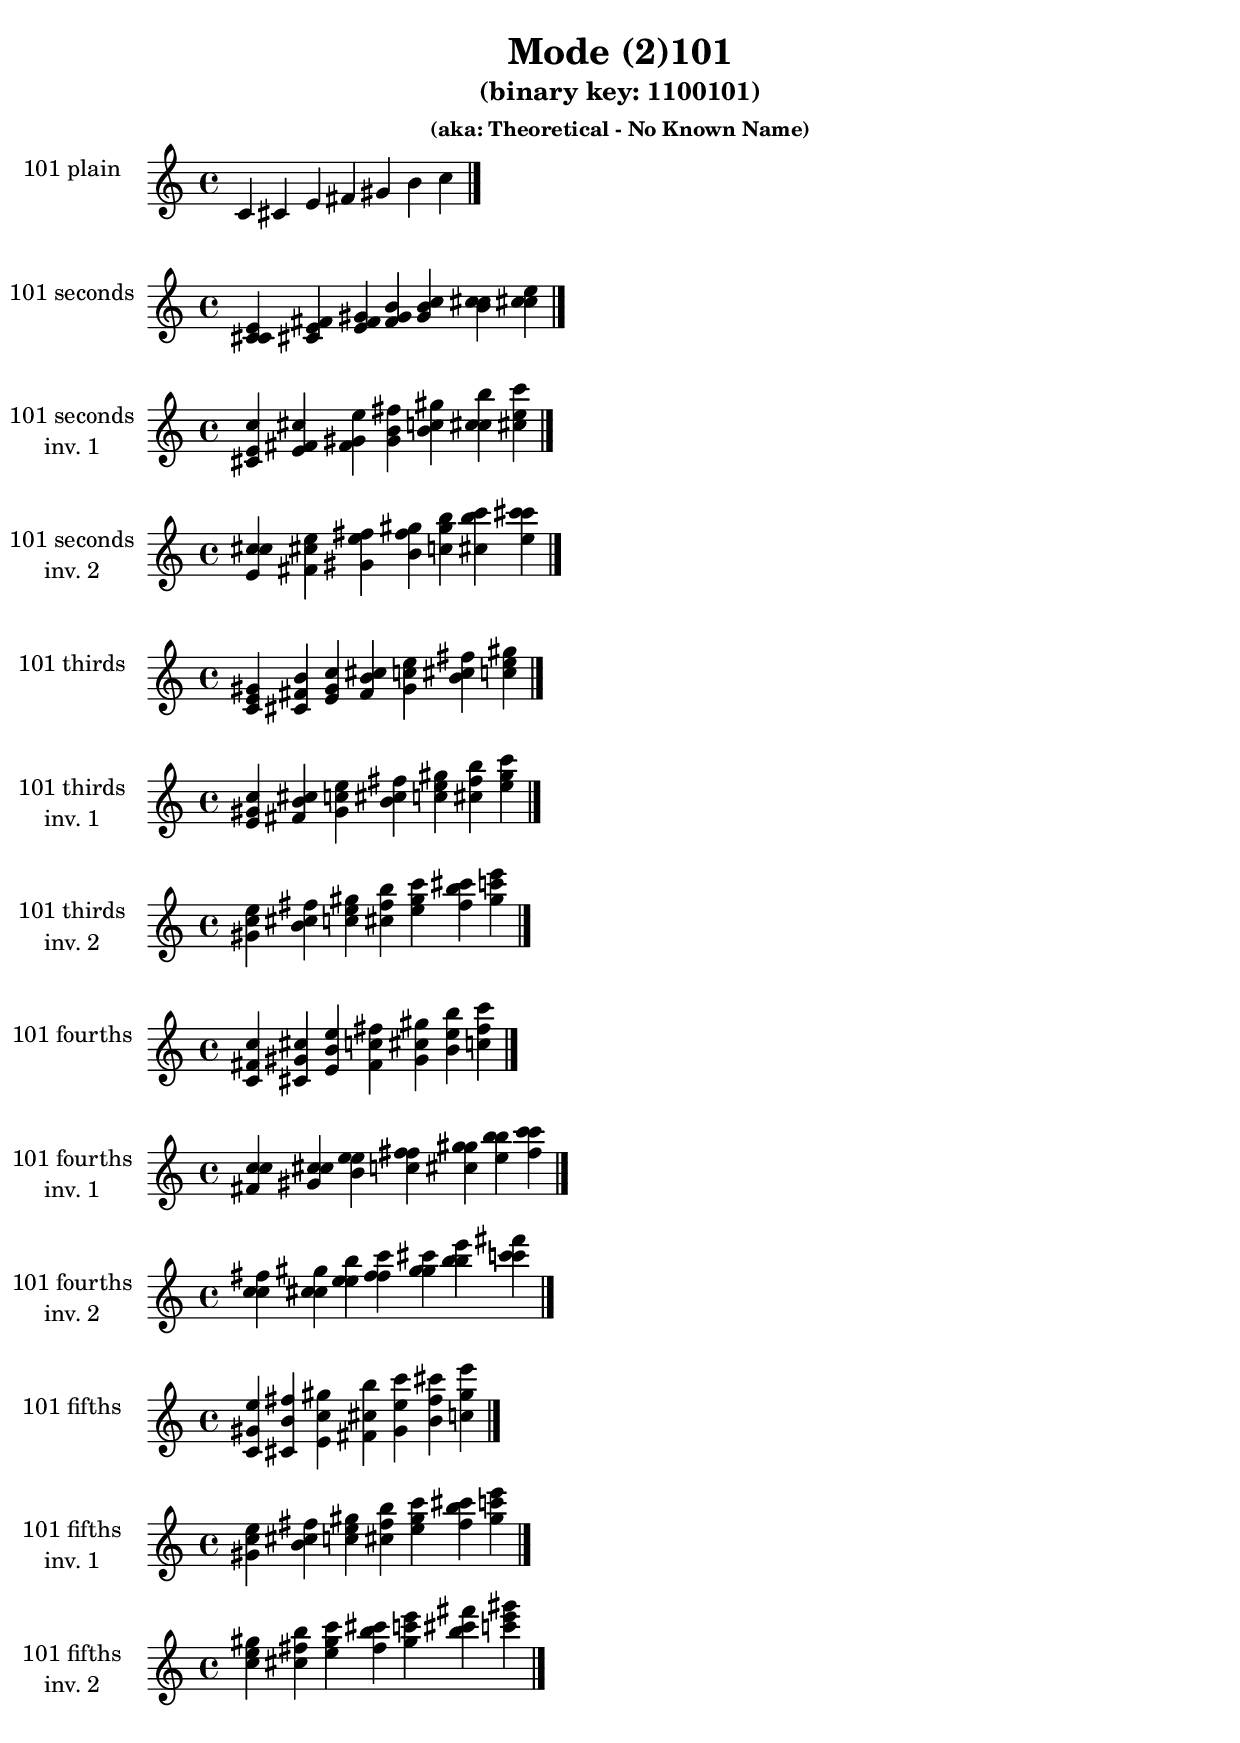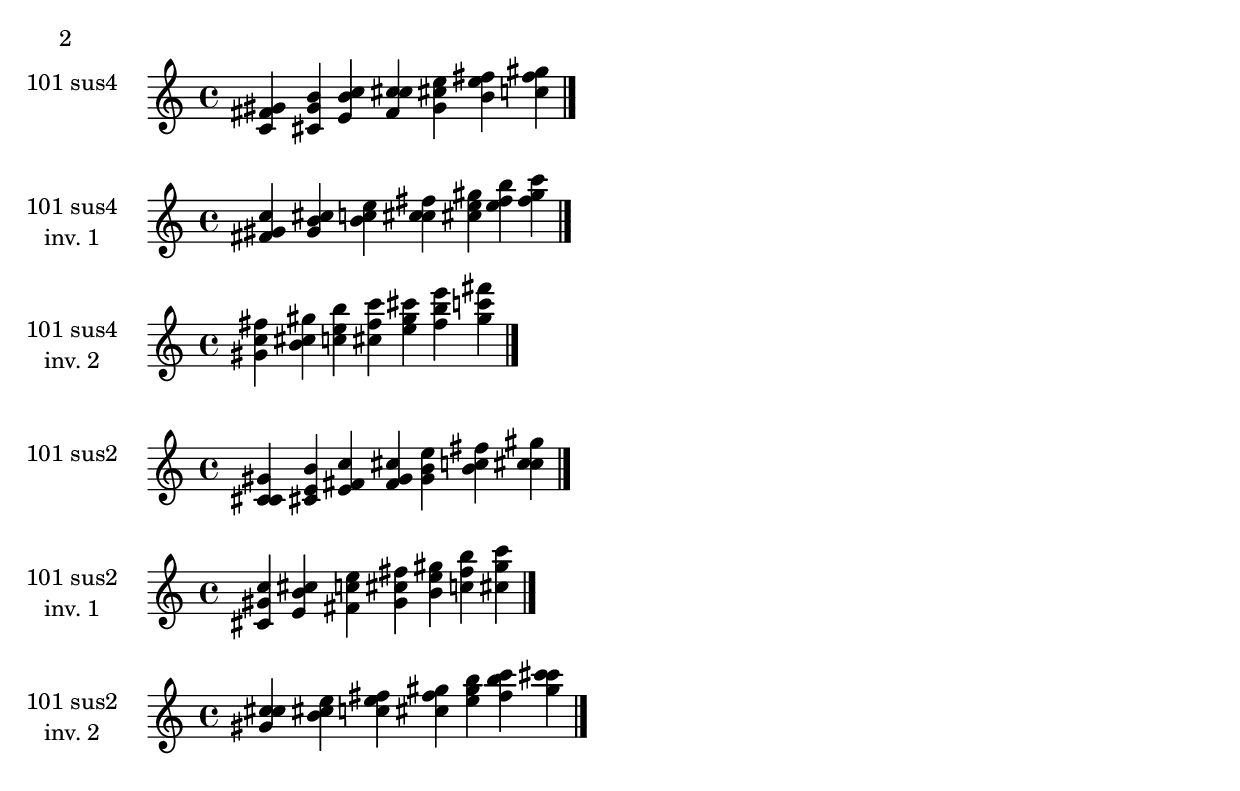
\version "2.19.0"

\header {
  title = "Mode (2)101"
  subtitle = "(binary key: 1100101)"
  subsubtitle = "(aka: Theoretical - No Known Name)"
 %% Remove default LilyPond tagline
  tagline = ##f
}

\paper {
  #(set-paper-size "a4")
}

global = {
  \key c \major
  \time 4/4
  \tempo 4=100
}

\book {
  \score {
    \new Staff \with {
      instrumentName =  \markup { \column {
         \hcenter-in #14 \line { 101 plain }
         \hcenter-in #14 \line {  } } }
      midiInstrument = "oboe"
    } { \accidentalStyle "default"
        \cadenzaOn c' cis' e' fis' gis' b' c''  \cadenzaOff \bar "|." }
    \layout { }
  }
  \score {
    \new Staff \with {
      instrumentName =  \markup { \column {
         \hcenter-in #14 \line { 101 seconds }
         \hcenter-in #14 \line {  } } }
      midiInstrument = "oboe"
    } { \accidentalStyle "default"
        \cadenzaOn <c' cis' e'> <cis' e' fis'> <e' fis' gis'> <fis' gis' b'> <gis' b' c''> <b' c'' cis''> <c'' cis'' e''>  \cadenzaOff \bar "|." }
    \layout { }
  }
  \score {
    \new Staff \with {
      instrumentName =  \markup { \column {
         \hcenter-in #14 \line { 101 seconds }
         \hcenter-in #14 \line { inv. 1 } } }
      midiInstrument = "oboe"
    } { \accidentalStyle "default"
        \cadenzaOn <cis' e' c''> <e' fis' cis''> <fis' gis' e''> <gis' b' fis''> <b' c'' gis''> <c'' cis'' b''> <cis'' e'' c'''>  \cadenzaOff \bar "|." }
    \layout { }
  }
  \score {
    \new Staff \with {
      instrumentName =  \markup { \column {
         \hcenter-in #14 \line { 101 seconds }
         \hcenter-in #14 \line { inv. 2 } } }
      midiInstrument = "oboe"
    } { \accidentalStyle "default"
        \cadenzaOn <e' c'' cis''> <fis' cis'' e''> <gis' e'' fis''> <b' fis'' gis''> <c'' gis'' b''> <cis'' b'' c'''> <e'' c''' cis'''>  \cadenzaOff \bar "|." }
    \layout { }
  }
  \score {
    \new Staff \with {
      instrumentName =  \markup { \column {
         \hcenter-in #14 \line { 101 thirds }
         \hcenter-in #14 \line {  } } }
      midiInstrument = "oboe"
    } { \accidentalStyle "default"
        \cadenzaOn <c' e' gis'> <cis' fis' b'> <e' gis' c''> <fis' b' cis''> <gis' c'' e''> <b' cis'' fis''> <c'' e'' gis''>  \cadenzaOff \bar "|." }
    \layout { }
  }
  \score {
    \new Staff \with {
      instrumentName =  \markup { \column {
         \hcenter-in #14 \line { 101 thirds }
         \hcenter-in #14 \line { inv. 1 } } }
      midiInstrument = "oboe"
    } { \accidentalStyle "default"
        \cadenzaOn <e' gis' c''> <fis' b' cis''> <gis' c'' e''> <b' cis'' fis''> <c'' e'' gis''> <cis'' fis'' b''> <e'' gis'' c'''>  \cadenzaOff \bar "|." }
    \layout { }
  }
  \score {
    \new Staff \with {
      instrumentName =  \markup { \column {
         \hcenter-in #14 \line { 101 thirds }
         \hcenter-in #14 \line { inv. 2 } } }
      midiInstrument = "oboe"
    } { \accidentalStyle "default"
        \cadenzaOn <gis' c'' e''> <b' cis'' fis''> <c'' e'' gis''> <cis'' fis'' b''> <e'' gis'' c'''> <fis'' b'' cis'''> <gis'' c''' e'''>  \cadenzaOff \bar "|." }
    \layout { }
  }
  \score {
    \new Staff \with {
      instrumentName =  \markup { \column {
         \hcenter-in #14 \line { 101 fourths }
         \hcenter-in #14 \line {  } } }
      midiInstrument = "oboe"
    } { \accidentalStyle "default"
        \cadenzaOn <c' fis' c''> <cis' gis' cis''> <e' b' e''> <fis' c'' fis''> <gis' cis'' gis''> <b' e'' b''> <c'' fis'' c'''>  \cadenzaOff \bar "|." }
    \layout { }
  }
  \score {
    \new Staff \with {
      instrumentName =  \markup { \column {
         \hcenter-in #14 \line { 101 fourths }
         \hcenter-in #14 \line { inv. 1 } } }
      midiInstrument = "oboe"
    } { \accidentalStyle "default"
        \cadenzaOn <fis' c'' c''> <gis' cis'' cis''> <b' e'' e''> <c'' fis'' fis''> <cis'' gis'' gis''> <e'' b'' b''> <fis'' c''' c'''>  \cadenzaOff \bar "|." }
    \layout { }
  }
  \score {
    \new Staff \with {
      instrumentName =  \markup { \column {
         \hcenter-in #14 \line { 101 fourths }
         \hcenter-in #14 \line { inv. 2 } } }
      midiInstrument = "oboe"
    } { \accidentalStyle "default"
        \cadenzaOn <c'' c'' fis''> <cis'' cis'' gis''> <e'' e'' b''> <fis'' fis'' c'''> <gis'' gis'' cis'''> <b'' b'' e'''> <c''' c''' fis'''>  \cadenzaOff \bar "|." }
    \layout { }
  }
  \score {
    \new Staff \with {
      instrumentName =  \markup { \column {
         \hcenter-in #14 \line { 101 fifths }
         \hcenter-in #14 \line {  } } }
      midiInstrument = "oboe"
    } { \accidentalStyle "default"
        \cadenzaOn <c' gis' e''> <cis' b' fis''> <e' c'' gis''> <fis' cis'' b''> <gis' e'' c'''> <b' fis'' cis'''> <c'' gis'' e'''>  \cadenzaOff \bar "|." }
    \layout { }
  }
  \score {
    \new Staff \with {
      instrumentName =  \markup { \column {
         \hcenter-in #14 \line { 101 fifths }
         \hcenter-in #14 \line { inv. 1 } } }
      midiInstrument = "oboe"
    } { \accidentalStyle "default"
        \cadenzaOn <gis' e'' c''> <b' fis'' cis''> <c'' gis'' e''> <cis'' b'' fis''> <e'' c''' gis''> <fis'' cis''' b''> <gis'' e''' c'''>  \cadenzaOff \bar "|." }
    \layout { }
  }
  \score {
    \new Staff \with {
      instrumentName =  \markup { \column {
         \hcenter-in #14 \line { 101 fifths }
         \hcenter-in #14 \line { inv. 2 } } }
      midiInstrument = "oboe"
    } { \accidentalStyle "default"
        \cadenzaOn <e'' c'' gis''> <fis'' cis'' b''> <gis'' e'' c'''> <b'' fis'' cis'''> <c''' gis'' e'''> <cis''' b'' fis'''> <e''' c''' gis'''>  \cadenzaOff \bar "|." }
    \layout { }
  }
  \score {
    \new Staff \with {
      instrumentName =  \markup { \column {
         \hcenter-in #14 \line { 101 sus4 }
         \hcenter-in #14 \line {  } } }
      midiInstrument = "oboe"
    } { \accidentalStyle "default"
        \cadenzaOn <c' fis' gis'> <cis' gis' b'> <e' b' c''> <fis' c'' cis''> <gis' cis'' e''> <b' e'' fis''> <c'' fis'' gis''>  \cadenzaOff \bar "|." }
    \layout { }
  }
  \score {
    \new Staff \with {
      instrumentName =  \markup { \column {
         \hcenter-in #14 \line { 101 sus4 }
         \hcenter-in #14 \line { inv. 1 } } }
      midiInstrument = "oboe"
    } { \accidentalStyle "default"
        \cadenzaOn <fis' gis' c''> <gis' b' cis''> <b' c'' e''> <c'' cis'' fis''> <cis'' e'' gis''> <e'' fis'' b''> <fis'' gis'' c'''>  \cadenzaOff \bar "|." }
    \layout { }
  }
  \score {
    \new Staff \with {
      instrumentName =  \markup { \column {
         \hcenter-in #14 \line { 101 sus4 }
         \hcenter-in #14 \line { inv. 2 } } }
      midiInstrument = "oboe"
    } { \accidentalStyle "default"
        \cadenzaOn <gis' c'' fis''> <b' cis'' gis''> <c'' e'' b''> <cis'' fis'' c'''> <e'' gis'' cis'''> <fis'' b'' e'''> <gis'' c''' fis'''>  \cadenzaOff \bar "|." }
    \layout { }
  }
  \score {
    \new Staff \with {
      instrumentName =  \markup { \column {
         \hcenter-in #14 \line { 101 sus2 }
         \hcenter-in #14 \line {  } } }
      midiInstrument = "oboe"
    } { \accidentalStyle "default"
        \cadenzaOn <c' cis' gis'> <cis' e' b'> <e' fis' c''> <fis' gis' cis''> <gis' b' e''> <b' c'' fis''> <c'' cis'' gis''>  \cadenzaOff \bar "|." }
    \layout { }
  }
  \score {
    \new Staff \with {
      instrumentName =  \markup { \column {
         \hcenter-in #14 \line { 101 sus2 }
         \hcenter-in #14 \line { inv. 1 } } }
      midiInstrument = "oboe"
    } { \accidentalStyle "default"
        \cadenzaOn <cis' gis' c''> <e' b' cis''> <fis' c'' e''> <gis' cis'' fis''> <b' e'' gis''> <c'' fis'' b''> <cis'' gis'' c'''>  \cadenzaOff \bar "|." }
    \layout { }
  }
  \score {
    \new Staff \with {
      instrumentName =  \markup { \column {
         \hcenter-in #14 \line { 101 sus2 }
         \hcenter-in #14 \line { inv. 2 } } }
      midiInstrument = "oboe"
    } { \accidentalStyle "default"
        \cadenzaOn <gis' c'' cis''> <b' cis'' e''> <c'' e'' fis''> <cis'' fis'' gis''> <e'' gis'' b''> <fis'' b'' c'''> <gis'' c''' cis'''>  \cadenzaOff \bar "|." }
    \layout { }
  }
}

\book {
  \bookOutputSuffix "plain_"
  \score {
    \new Staff \with {
      instrumentName =  \markup { \column {
         \hcenter-in #14 \line { 101 plain }
         \hcenter-in #14 \line {  } } }
      midiInstrument = "oboe"
    } { \accidentalStyle "default"
        \cadenzaOn c' cis' e' fis' gis' b' c''  \cadenzaOff \bar "|." }
    \midi { }
  }
}
\book {
  \bookOutputSuffix "seconds_"
  \score {
    \new Staff \with {
      instrumentName =  \markup { \column {
         \hcenter-in #14 \line { 101 seconds }
         \hcenter-in #14 \line {  } } }
      midiInstrument = "oboe"
    } { \accidentalStyle "default"
        \cadenzaOn <c' cis' e'> <cis' e' fis'> <e' fis' gis'> <fis' gis' b'> <gis' b' c''> <b' c'' cis''> <c'' cis'' e''>  \cadenzaOff \bar "|." }
    \midi { }
  }
}
\book {
  \bookOutputSuffix "seconds_inv. 1"
  \score {
    \new Staff \with {
      instrumentName =  \markup { \column {
         \hcenter-in #14 \line { 101 seconds }
         \hcenter-in #14 \line { inv. 1 } } }
      midiInstrument = "oboe"
    } { \accidentalStyle "default"
        \cadenzaOn <cis' e' c''> <e' fis' cis''> <fis' gis' e''> <gis' b' fis''> <b' c'' gis''> <c'' cis'' b''> <cis'' e'' c'''>  \cadenzaOff \bar "|." }
    \midi { }
  }
}
\book {
  \bookOutputSuffix "seconds_inv. 2"
  \score {
    \new Staff \with {
      instrumentName =  \markup { \column {
         \hcenter-in #14 \line { 101 seconds }
         \hcenter-in #14 \line { inv. 2 } } }
      midiInstrument = "oboe"
    } { \accidentalStyle "default"
        \cadenzaOn <e' c'' cis''> <fis' cis'' e''> <gis' e'' fis''> <b' fis'' gis''> <c'' gis'' b''> <cis'' b'' c'''> <e'' c''' cis'''>  \cadenzaOff \bar "|." }
    \midi { }
  }
}
\book {
  \bookOutputSuffix "thirds_"
  \score {
    \new Staff \with {
      instrumentName =  \markup { \column {
         \hcenter-in #14 \line { 101 thirds }
         \hcenter-in #14 \line {  } } }
      midiInstrument = "oboe"
    } { \accidentalStyle "default"
        \cadenzaOn <c' e' gis'> <cis' fis' b'> <e' gis' c''> <fis' b' cis''> <gis' c'' e''> <b' cis'' fis''> <c'' e'' gis''>  \cadenzaOff \bar "|." }
    \midi { }
  }
}
\book {
  \bookOutputSuffix "thirds_inv. 1"
  \score {
    \new Staff \with {
      instrumentName =  \markup { \column {
         \hcenter-in #14 \line { 101 thirds }
         \hcenter-in #14 \line { inv. 1 } } }
      midiInstrument = "oboe"
    } { \accidentalStyle "default"
        \cadenzaOn <e' gis' c''> <fis' b' cis''> <gis' c'' e''> <b' cis'' fis''> <c'' e'' gis''> <cis'' fis'' b''> <e'' gis'' c'''>  \cadenzaOff \bar "|." }
    \midi { }
  }
}
\book {
  \bookOutputSuffix "thirds_inv. 2"
  \score {
    \new Staff \with {
      instrumentName =  \markup { \column {
         \hcenter-in #14 \line { 101 thirds }
         \hcenter-in #14 \line { inv. 2 } } }
      midiInstrument = "oboe"
    } { \accidentalStyle "default"
        \cadenzaOn <gis' c'' e''> <b' cis'' fis''> <c'' e'' gis''> <cis'' fis'' b''> <e'' gis'' c'''> <fis'' b'' cis'''> <gis'' c''' e'''>  \cadenzaOff \bar "|." }
    \midi { }
  }
}
\book {
  \bookOutputSuffix "fourths_"
  \score {
    \new Staff \with {
      instrumentName =  \markup { \column {
         \hcenter-in #14 \line { 101 fourths }
         \hcenter-in #14 \line {  } } }
      midiInstrument = "oboe"
    } { \accidentalStyle "default"
        \cadenzaOn <c' fis' c''> <cis' gis' cis''> <e' b' e''> <fis' c'' fis''> <gis' cis'' gis''> <b' e'' b''> <c'' fis'' c'''>  \cadenzaOff \bar "|." }
    \midi { }
  }
}
\book {
  \bookOutputSuffix "fourths_inv. 1"
  \score {
    \new Staff \with {
      instrumentName =  \markup { \column {
         \hcenter-in #14 \line { 101 fourths }
         \hcenter-in #14 \line { inv. 1 } } }
      midiInstrument = "oboe"
    } { \accidentalStyle "default"
        \cadenzaOn <fis' c'' c''> <gis' cis'' cis''> <b' e'' e''> <c'' fis'' fis''> <cis'' gis'' gis''> <e'' b'' b''> <fis'' c''' c'''>  \cadenzaOff \bar "|." }
    \midi { }
  }
}
\book {
  \bookOutputSuffix "fourths_inv. 2"
  \score {
    \new Staff \with {
      instrumentName =  \markup { \column {
         \hcenter-in #14 \line { 101 fourths }
         \hcenter-in #14 \line { inv. 2 } } }
      midiInstrument = "oboe"
    } { \accidentalStyle "default"
        \cadenzaOn <c'' c'' fis''> <cis'' cis'' gis''> <e'' e'' b''> <fis'' fis'' c'''> <gis'' gis'' cis'''> <b'' b'' e'''> <c''' c''' fis'''>  \cadenzaOff \bar "|." }
    \midi { }
  }
}
\book {
  \bookOutputSuffix "fifths_"
  \score {
    \new Staff \with {
      instrumentName =  \markup { \column {
         \hcenter-in #14 \line { 101 fifths }
         \hcenter-in #14 \line {  } } }
      midiInstrument = "oboe"
    } { \accidentalStyle "default"
        \cadenzaOn <c' gis' e''> <cis' b' fis''> <e' c'' gis''> <fis' cis'' b''> <gis' e'' c'''> <b' fis'' cis'''> <c'' gis'' e'''>  \cadenzaOff \bar "|." }
    \midi { }
  }
}
\book {
  \bookOutputSuffix "fifths_inv. 1"
  \score {
    \new Staff \with {
      instrumentName =  \markup { \column {
         \hcenter-in #14 \line { 101 fifths }
         \hcenter-in #14 \line { inv. 1 } } }
      midiInstrument = "oboe"
    } { \accidentalStyle "default"
        \cadenzaOn <gis' e'' c''> <b' fis'' cis''> <c'' gis'' e''> <cis'' b'' fis''> <e'' c''' gis''> <fis'' cis''' b''> <gis'' e''' c'''>  \cadenzaOff \bar "|." }
    \midi { }
  }
}
\book {
  \bookOutputSuffix "fifths_inv. 2"
  \score {
    \new Staff \with {
      instrumentName =  \markup { \column {
         \hcenter-in #14 \line { 101 fifths }
         \hcenter-in #14 \line { inv. 2 } } }
      midiInstrument = "oboe"
    } { \accidentalStyle "default"
        \cadenzaOn <e'' c'' gis''> <fis'' cis'' b''> <gis'' e'' c'''> <b'' fis'' cis'''> <c''' gis'' e'''> <cis''' b'' fis'''> <e''' c''' gis'''>  \cadenzaOff \bar "|." }
    \midi { }
  }
}
\book {
  \bookOutputSuffix "sus4_"
  \score {
    \new Staff \with {
      instrumentName =  \markup { \column {
         \hcenter-in #14 \line { 101 sus4 }
         \hcenter-in #14 \line {  } } }
      midiInstrument = "oboe"
    } { \accidentalStyle "default"
        \cadenzaOn <c' fis' gis'> <cis' gis' b'> <e' b' c''> <fis' c'' cis''> <gis' cis'' e''> <b' e'' fis''> <c'' fis'' gis''>  \cadenzaOff \bar "|." }
    \midi { }
  }
}
\book {
  \bookOutputSuffix "sus4_inv. 1"
  \score {
    \new Staff \with {
      instrumentName =  \markup { \column {
         \hcenter-in #14 \line { 101 sus4 }
         \hcenter-in #14 \line { inv. 1 } } }
      midiInstrument = "oboe"
    } { \accidentalStyle "default"
        \cadenzaOn <fis' gis' c''> <gis' b' cis''> <b' c'' e''> <c'' cis'' fis''> <cis'' e'' gis''> <e'' fis'' b''> <fis'' gis'' c'''>  \cadenzaOff \bar "|." }
    \midi { }
  }
}
\book {
  \bookOutputSuffix "sus4_inv. 2"
  \score {
    \new Staff \with {
      instrumentName =  \markup { \column {
         \hcenter-in #14 \line { 101 sus4 }
         \hcenter-in #14 \line { inv. 2 } } }
      midiInstrument = "oboe"
    } { \accidentalStyle "default"
        \cadenzaOn <gis' c'' fis''> <b' cis'' gis''> <c'' e'' b''> <cis'' fis'' c'''> <e'' gis'' cis'''> <fis'' b'' e'''> <gis'' c''' fis'''>  \cadenzaOff \bar "|." }
    \midi { }
  }
}
\book {
  \bookOutputSuffix "sus2_"
  \score {
    \new Staff \with {
      instrumentName =  \markup { \column {
         \hcenter-in #14 \line { 101 sus2 }
         \hcenter-in #14 \line {  } } }
      midiInstrument = "oboe"
    } { \accidentalStyle "default"
        \cadenzaOn <c' cis' gis'> <cis' e' b'> <e' fis' c''> <fis' gis' cis''> <gis' b' e''> <b' c'' fis''> <c'' cis'' gis''>  \cadenzaOff \bar "|." }
    \midi { }
  }
}
\book {
  \bookOutputSuffix "sus2_inv. 1"
  \score {
    \new Staff \with {
      instrumentName =  \markup { \column {
         \hcenter-in #14 \line { 101 sus2 }
         \hcenter-in #14 \line { inv. 1 } } }
      midiInstrument = "oboe"
    } { \accidentalStyle "default"
        \cadenzaOn <cis' gis' c''> <e' b' cis''> <fis' c'' e''> <gis' cis'' fis''> <b' e'' gis''> <c'' fis'' b''> <cis'' gis'' c'''>  \cadenzaOff \bar "|." }
    \midi { }
  }
}
\book {
  \bookOutputSuffix "sus2_inv. 2"
  \score {
    \new Staff \with {
      instrumentName =  \markup { \column {
         \hcenter-in #14 \line { 101 sus2 }
         \hcenter-in #14 \line { inv. 2 } } }
      midiInstrument = "oboe"
    } { \accidentalStyle "default"
        \cadenzaOn <gis' c'' cis''> <b' cis'' e''> <c'' e'' fis''> <cis'' fis'' gis''> <e'' gis'' b''> <fis'' b'' c'''> <gis'' c''' cis'''>  \cadenzaOff \bar "|." }
    \midi { }
  }
}
